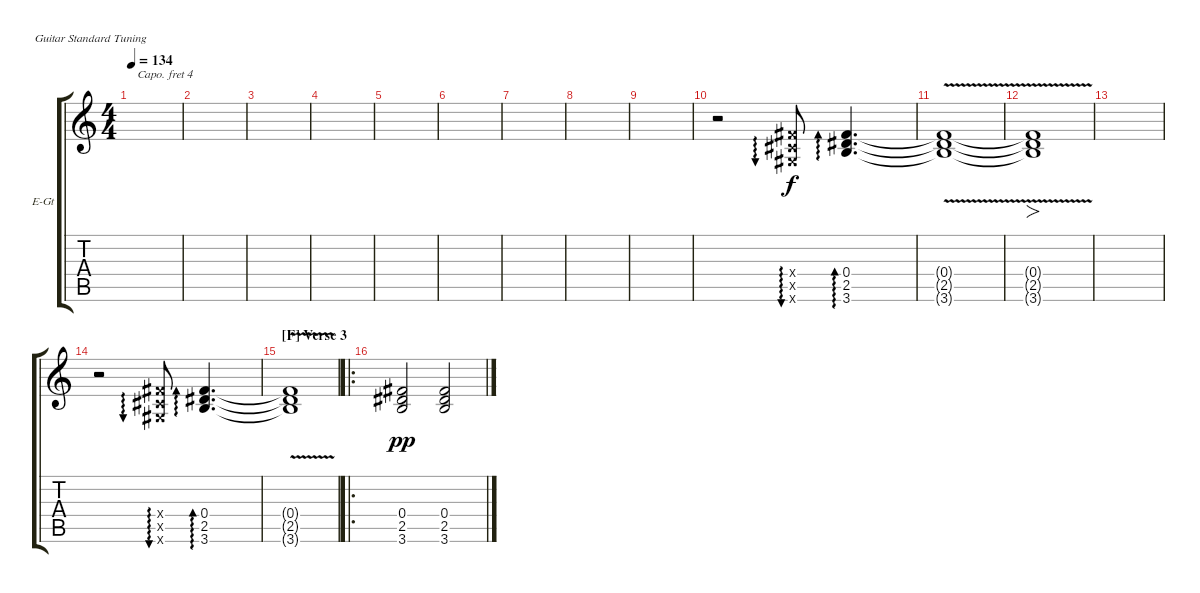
\defaultSystemsLayout 4
\bracketExtendMode groupsimilarinstruments
\firstSystemTrackNameOrientation horizontal
\otherSystemsTrackNameOrientation horizontal
\track ("Electric Guitar" "E-Gt") {instrument distortionguitar}
\staff {score tabs}
\capo 4
\tuning (E4 B3 G3 D3 A2 E2)
\ts (4 4)
\tempo 134
\clef g2
\scale
0.333333
\ks c
|
\scale
0.333333 |
\scale
0.333333 |
\scale
0.333333 |
\scale
0.333333 |
\scale
0.333333 |
\scale
0.333333 |
\scale
0.333333 |
\scale
0.333333 |
\scale
0.333333 r.2 (0.5{x} 0.6{x} 0.4{x}).8{au 0} (3.6 2.5 0.4).4{d ad 0} |
\scale
0.333333 (3.6{v t} 2.5{v t} 0.4{v t}).1 |
\scale
0.333333 (0.4{v t} 2.5{v t} 3.6{v t}).1{fo} |
|
r.2 (0.5{x} 0.6{x} 0.4{x}).8{au 0} (3.6 2.5 0.4).4{d ad 0} |
\section ("F" "Verse 3")
(3.6{v t} 2.5{v t} 0.4{v t}).1 |
\ro
(3.6 2.5 0.4).2{dy pp} (0.4 2.5 3.6).2
